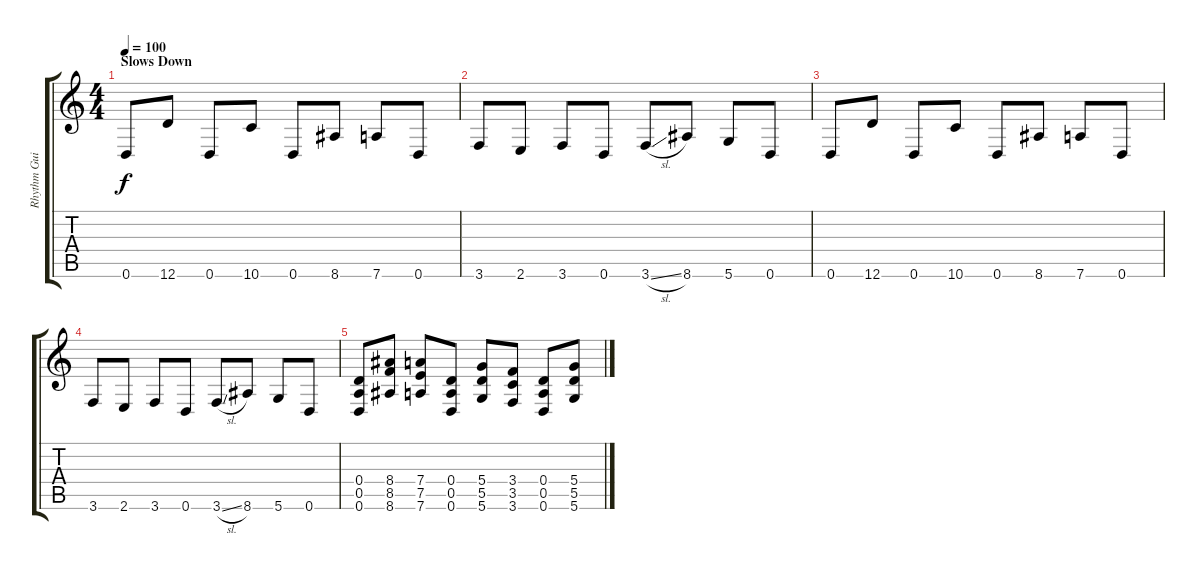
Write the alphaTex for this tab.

\track ("Rhythm Guitar" "Rhythm Gui") {instrument overdrivenguitar}
\staff {score tabs}
\tuning (E4 B3 G3 D3 A2 D2) {hide}
\ts (4 4)
\section ("" "Slows Down")
\tempo 100
\clef g2
\ks c
0.6.8{dy f} 12.6.8 0.6.8 10.6.8 0.6.8 8.6.8 7.6.8 0.6.8 |
3.6.8 2.6.8 3.6.8 0.6.8 3.6{sl}.8 8.6.8 5.6.8 0.6.8 |
0.6.8 12.6.8 0.6.8 10.6.8 0.6.8 8.6.8 7.6.8 0.6.8 |
3.6.8 2.6.8 3.6.8 0.6.8 3.6{sl}.8 8.6.8 5.6.8 0.6.8 |
(0.4 0.5 0.6).8 (8.4 8.5 8.6).8 (7.4 7.5 7.6).8 (0.4 0.5 0.6).8 (5.4 5.5 5.6).8 (3.4 3.5 3.6).8 (0.4 0.5 0.6).8 (5.4 5.5 5.6).8
